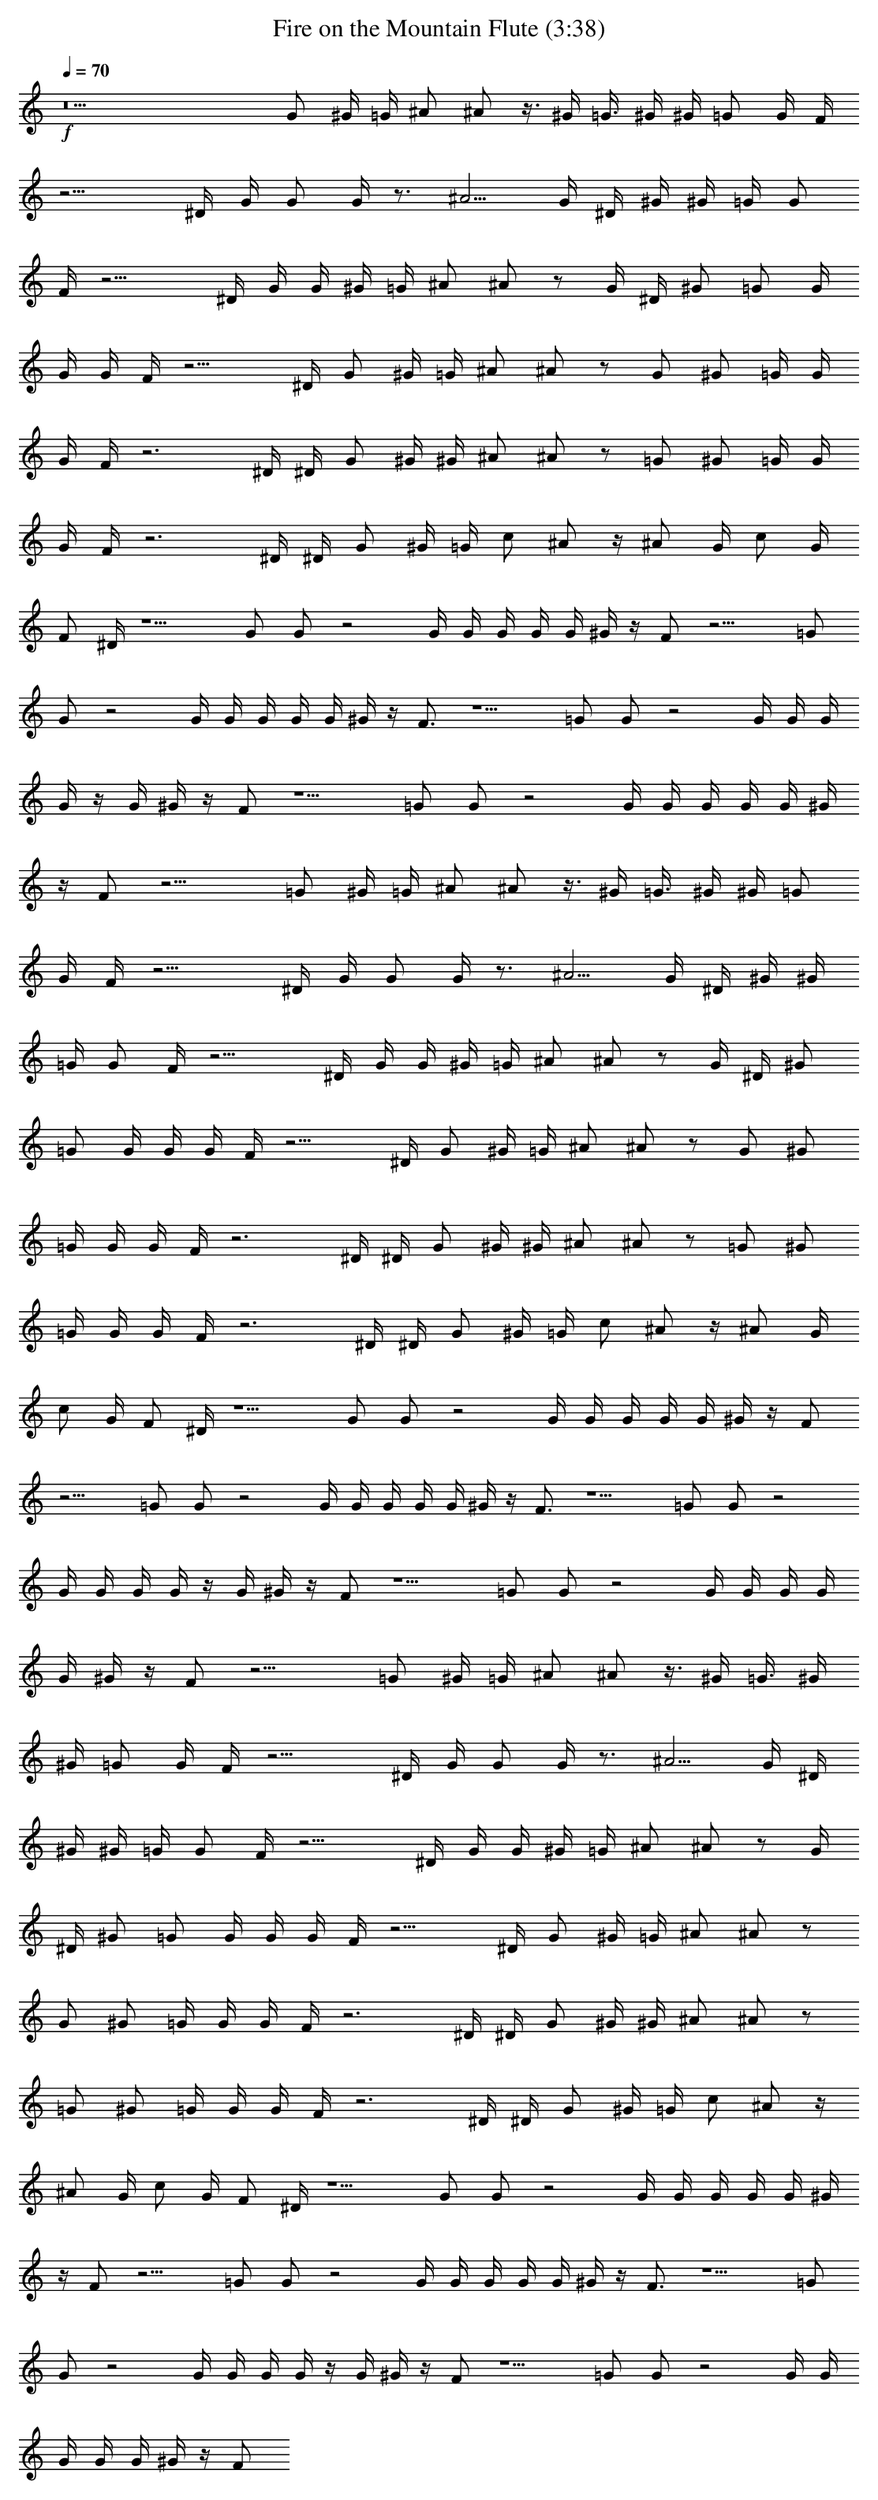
X:1
T: Fire on the Mountain Flute (3:38)
L: 1/4
Q: 70
K: C
+f+ z9 G/2 ^G/4 =G/4 ^A/2 ^A/2 z3/8 ^G/4 =G3/8 ^G/4 ^G/4 =G/2 G/4 F/4
z13/4 ^D/4 G/4 G/2 G/4 z3/4 [^A5/4z3/4] G/4 ^D/4 ^G/4 ^G/4 =G/4 G/2
F/4 z13/4 ^D/4 G/4 G/4 ^G/4 =G/4 ^A/2 ^A/2 z/2 G/4 ^D/4 ^G/2 =G/2 G/4
G/4 G/4 F/4 z11/4 ^D/4 G/2 ^G/4 =G/4 ^A/2 ^A/2 z/2 G/2 ^G/2 =G/4 G/4
G/4 F/4 z3 ^D/4 ^D/4 G/2 ^G/4 ^G/4 ^A/2 ^A/2 z/2 =G/2 ^G/2 =G/4 G/4
G/4 F/4 z3 ^D/4 ^D/4 G/2 ^G/4 =G/4 c/2 ^A/2 z/4 ^A/2 G/4 c/2 G/4
F/2 ^D/4 z5/2 G/2 G/2 z2 G/4 G/4 G/4 G/4 G/4 ^G/4 z/4 F/2 z11/4 =G/2
G/2 z2 G/4 G/4 G/4 G/4 G/4 ^G/4 z/4 F3/4 z5/2 =G/2 G/2 z2 G/4 G/4 G/4
G/4 z/4 G/4 ^G/4 z/4 F/2 z5/2 =G/2 G/2 z2 G/4 G/4 G/4 G/4 G/4 ^G/4
z/4 F/2 z15/4 =G/2 ^G/4 =G/4 ^A/2 ^A/2 z3/8 ^G/4 =G3/8 ^G/4 ^G/4 =G/2
G/4 F/4 z13/4 ^D/4 G/4 G/2 G/4 z3/4 [^A5/4z3/4] G/4 ^D/4 ^G/4 ^G/4
=G/4 G/2 F/4 z13/4 ^D/4 G/4 G/4 ^G/4 =G/4 ^A/2 ^A/2 z/2 G/4 ^D/4 ^G/2
=G/2 G/4 G/4 G/4 F/4 z11/4 ^D/4 G/2 ^G/4 =G/4 ^A/2 ^A/2 z/2 G/2 ^G/2
=G/4 G/4 G/4 F/4 z3 ^D/4 ^D/4 G/2 ^G/4 ^G/4 ^A/2 ^A/2 z/2 =G/2 ^G/2
=G/4 G/4 G/4 F/4 z3 ^D/4 ^D/4 G/2 ^G/4 =G/4 c/2 ^A/2 z/4 ^A/2 G/4
c/2 G/4 F/2 ^D/4 z5/2 G/2 G/2 z2 G/4 G/4 G/4 G/4 G/4 ^G/4 z/4 F/2
z11/4 =G/2 G/2 z2 G/4 G/4 G/4 G/4 G/4 ^G/4 z/4 F3/4 z5/2 =G/2 G/2 z2
G/4 G/4 G/4 G/4 z/4 G/4 ^G/4 z/4 F/2 z5/2 =G/2 G/2 z2 G/4 G/4 G/4 G/4
G/4 ^G/4 z/4 F/2 z15/4 =G/2 ^G/4 =G/4 ^A/2 ^A/2 z3/8 ^G/4 =G3/8 ^G/4
^G/4 =G/2 G/4 F/4 z13/4 ^D/4 G/4 G/2 G/4 z3/4 [^A5/4z3/4] G/4 ^D/4
^G/4 ^G/4 =G/4 G/2 F/4 z13/4 ^D/4 G/4 G/4 ^G/4 =G/4 ^A/2 ^A/2 z/2 G/4
^D/4 ^G/2 =G/2 G/4 G/4 G/4 F/4 z11/4 ^D/4 G/2 ^G/4 =G/4 ^A/2 ^A/2 z/2
G/2 ^G/2 =G/4 G/4 G/4 F/4 z3 ^D/4 ^D/4 G/2 ^G/4 ^G/4 ^A/2 ^A/2 z/2
=G/2 ^G/2 =G/4 G/4 G/4 F/4 z3 ^D/4 ^D/4 G/2 ^G/4 =G/4 c/2 ^A/2 z/4
^A/2 G/4 c/2 G/4 F/2 ^D/4 z5/2 G/2 G/2 z2 G/4 G/4 G/4 G/4 G/4 ^G/4
z/4 F/2 z11/4 =G/2 G/2 z2 G/4 G/4 G/4 G/4 G/4 ^G/4 z/4 F3/4 z5/2 =G/2
G/2 z2 G/4 G/4 G/4 G/4 z/4 G/4 ^G/4 z/4 F/2 z5/2 =G/2 G/2 z2 G/4 G/4
G/4 G/4 G/4 ^G/4 z/4 F/2
